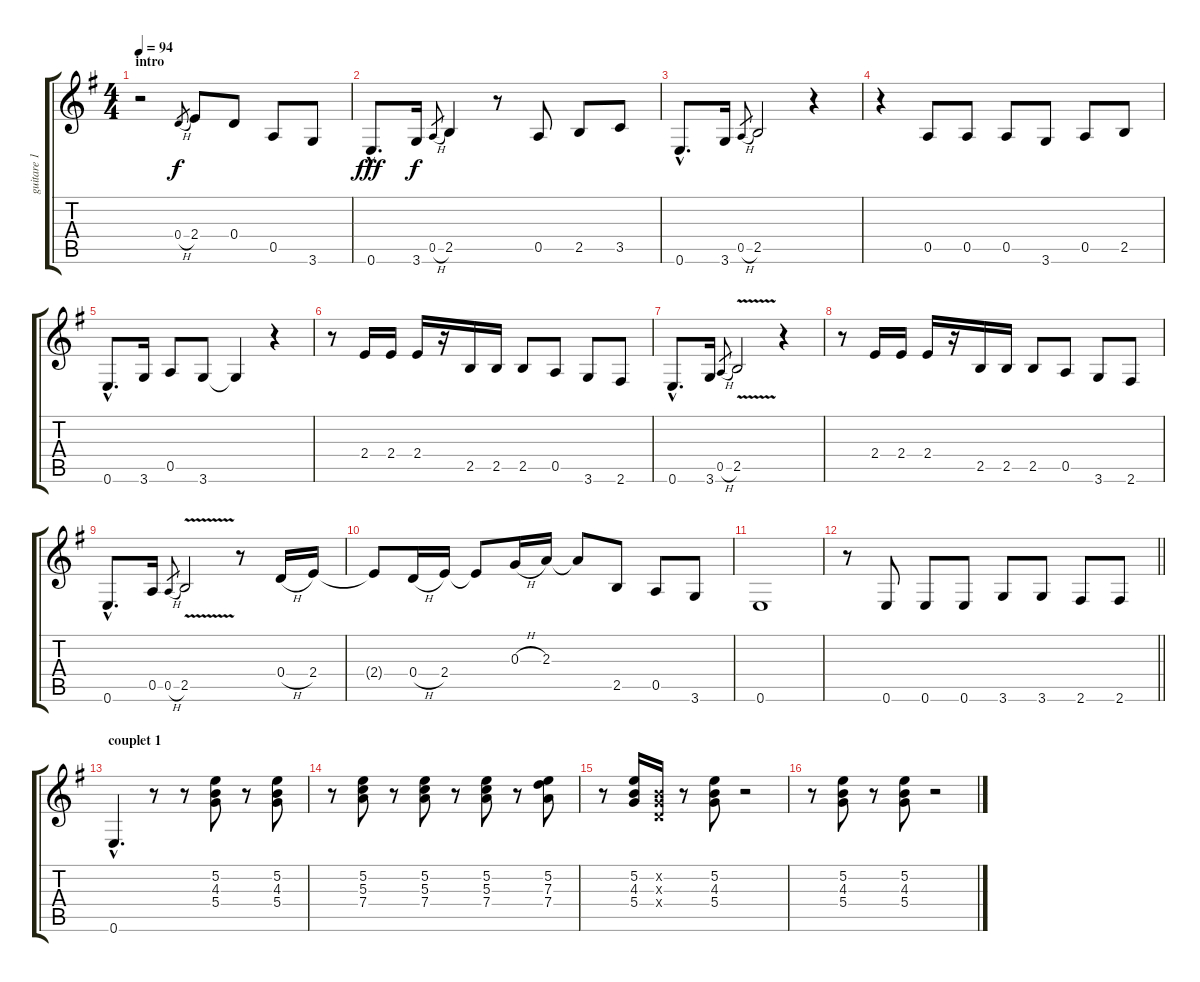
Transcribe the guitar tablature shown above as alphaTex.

\track ("guitare 1" "guitare 1") {instrument electricguitarclean}
\staff {score tabs}
\tuning (E4 B3 G3 D3 A2 E2) {hide}
\ts (4 4)
\section ("" "intro")
\tempo 94
\clef g2
\ks eminor
r.2{dy f instrument electricguitarclean} 0.4{h}.8{gr} 2.4.8 0.4.8 0.5.8 3.6.8 |
0.6{hac}.8{d dy fff} 3.6.16{dy f} 0.5{h}.8{gr} 2.5.4 r.8 0.5.8 2.5.8 3.5.8 |
0.6{hac}.8{d} 3.6.16 0.5{h}.8{gr} 2.5.2 r.4 |
r.4 0.5.8 0.5.8 0.5.8 3.6.8 0.5.8 2.5.8 |
0.6{hac}.8{d} 3.6.16 0.5.8 3.6.8 3.6{t}.4 r.4 |
r.8 2.4.16 2.4.16 2.4.16 r.16 2.5.16 2.5.16 2.5.8 0.5.8 3.6.8 2.6.8 |
0.6{hac}.8{d} 3.6.16 0.5{h}.8{gr} 2.5{v}.2 r.4 |
r.8 2.4.16 2.4.16 2.4.16 r.16 2.5.16 2.5.16 2.5.8 0.5.8 3.6.8 2.6.8 |
0.6{hac}.8{d} 0.5.16 0.5{h}.8{gr} 2.5{v}.2 r.8 0.4{h}.16 2.4.16 |
2.4{t}.8 0.4{h}.16 2.4.16 2.4{t}.8 0.3{h}.16 2.3.16 2.3{t}.8 2.5.8 0.5.8 3.6.8 |
0.6.1 |
\barLineRight lightlight
r.8 0.6.8 0.6.8 0.6.8 3.6.8 3.6.8 2.6.8 2.6.8 |
\section ("" "couplet 1")
0.6{hac}.4{d} r.8 r.8 (5.2 4.3 5.4).8 r.8 (5.2 4.3 5.4).8 |
r.8 (5.2 5.3 7.4).8 r.8 (5.2 5.3 7.4).8 r.8 (5.2 5.3 7.4).8 r.8 (5.2 7.3 7.4).8 |
r.8 (5.2 4.3 5.4).16 (0.2{x} 0.3{x} 0.4{x}).16 r.8 (5.2 4.3 5.4).8 r.2 |
r.8 (5.2 4.3 5.4).8 r.8 (5.2 4.3 5.4).8 r.2
